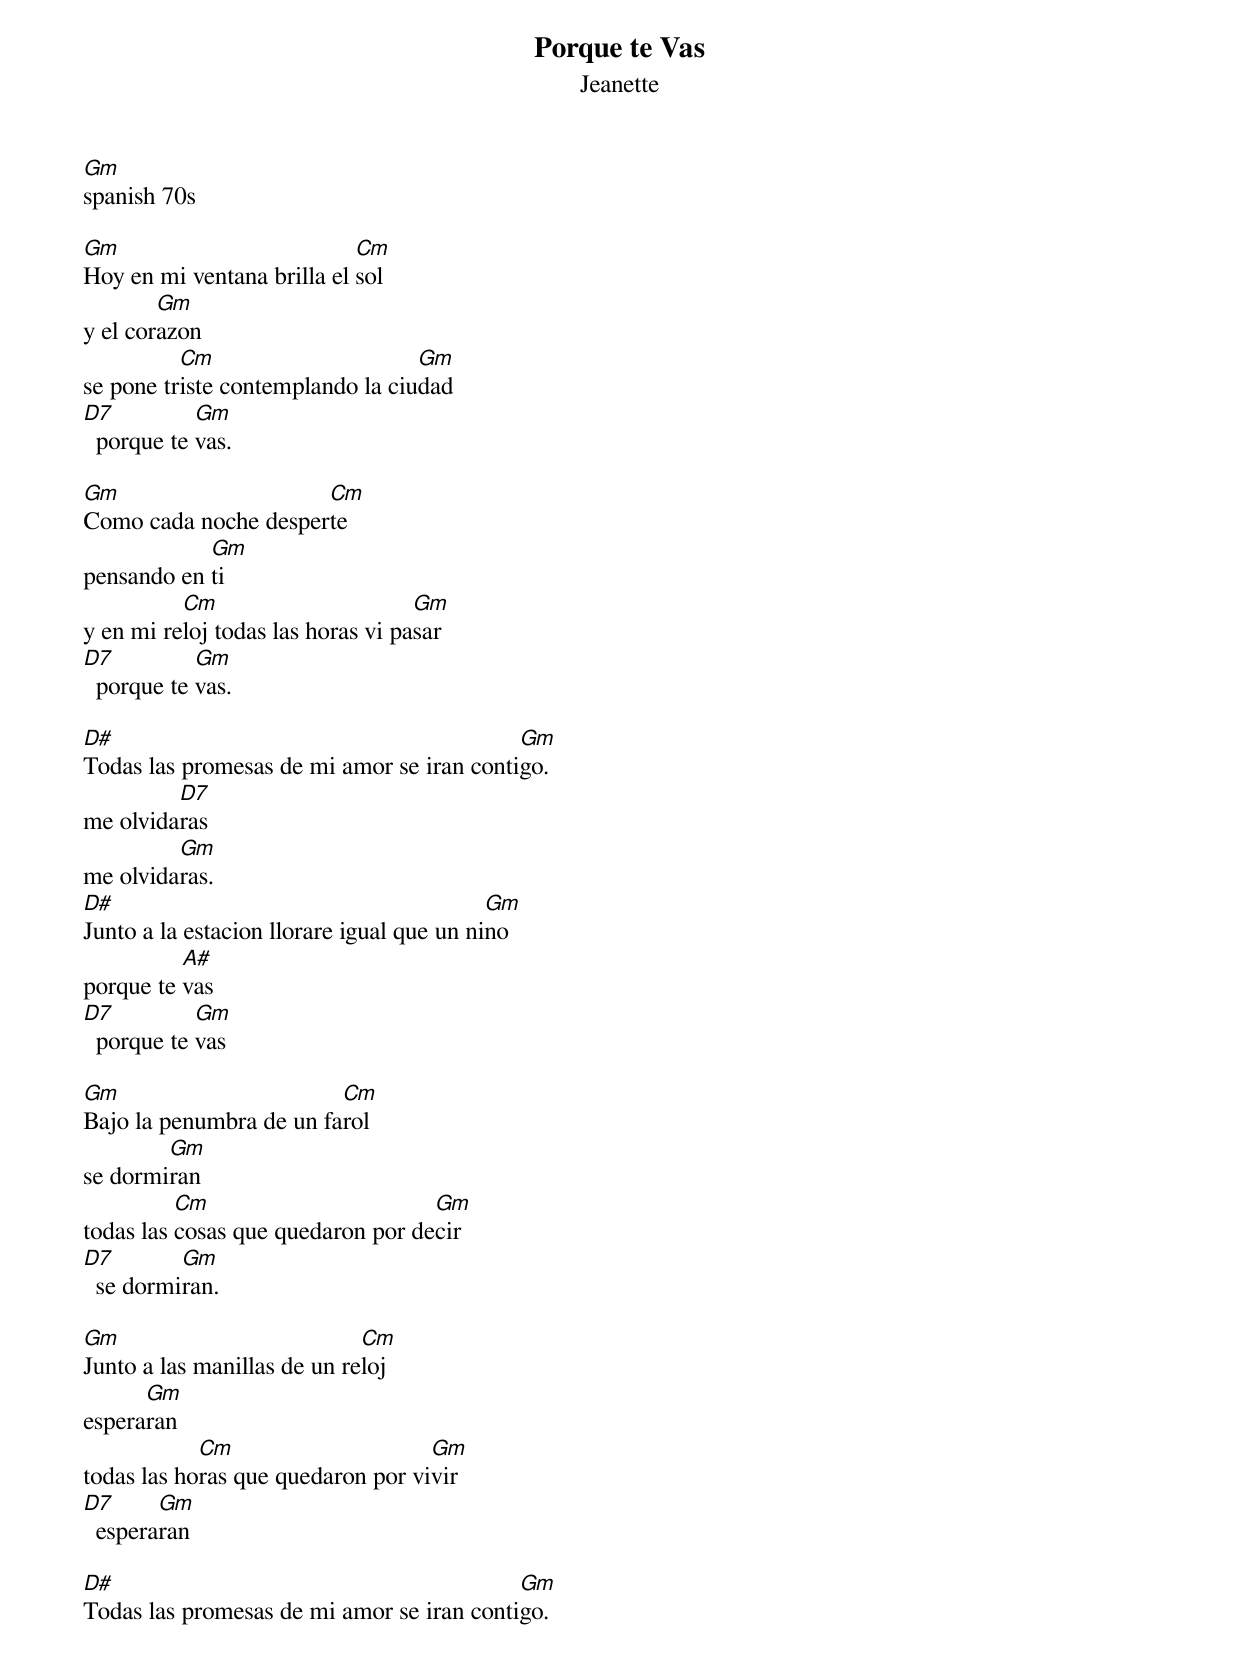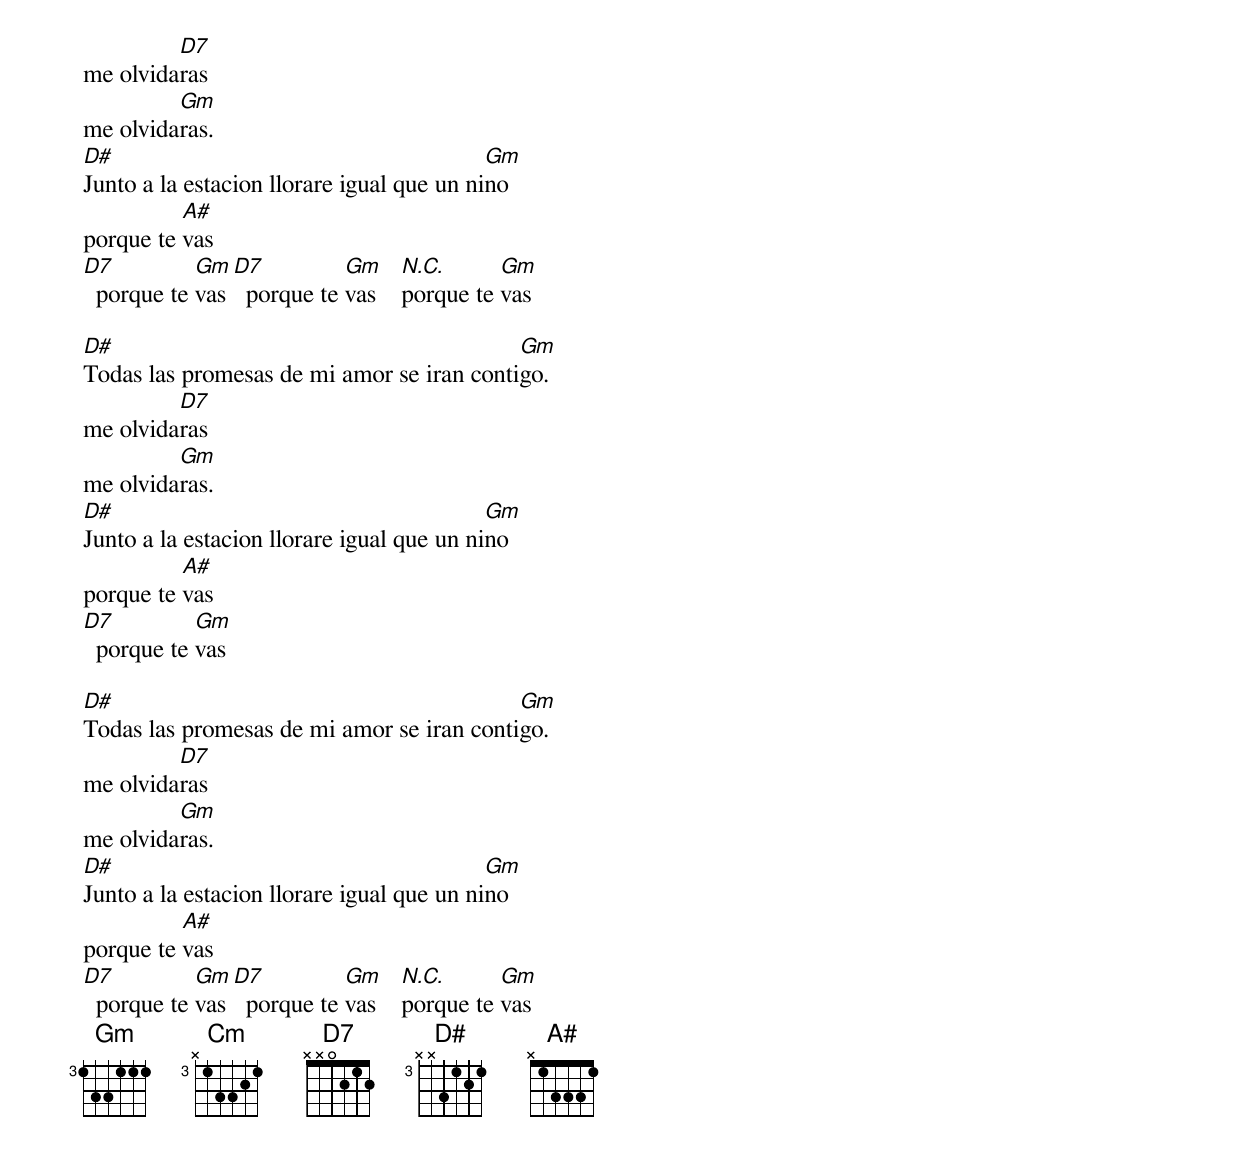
Porque te Vas
Jeanette
Gm
spanish 70s

Gm                          Cm
Hoy en mi ventana brilla el sol
        Gm
y el corazon
          Cm                      Gm
se pone triste contemplando la ciudad
D7          Gm
  porque te vas.

Gm                    Cm
Como cada noche desperte
            Gm
pensando en ti
          Cm                       Gm
y en mi reloj todas las horas vi pasar
D7          Gm
  porque te vas.

D#                                         Gm
Todas las promesas de mi amor se iran contigo.
         D7
me olvidaras
         Gm
me olvidaras.
D#                                         Gm
Junto a la estacion llorare igual que un nino
          A#
porque te vas
D7          Gm
  porque te vas

Gm                       Cm
Bajo la penumbra de un farol
        Gm
se dormiran
          Cm                       Gm
todas las cosas que quedaron por decir
D7        Gm
  se dormiran.

Gm                           Cm
Junto a las manillas de un reloj
      Gm
esperaran
            Cm                     Gm
todas las horas que quedaron por vivir
D7      Gm
  esperaran

D#                                         Gm
Todas las promesas de mi amor se iran contigo.
         D7
me olvidaras
         Gm
me olvidaras.
D#                                         Gm
Junto a la estacion llorare igual que un nino
          A#
porque te vas
D7          Gm  D7          Gm     N.C.      Gm
  porque te vas   porque te vas    porque te vas

D#                                         Gm
Todas las promesas de mi amor se iran contigo.
         D7
me olvidaras
         Gm
me olvidaras.
D#                                         Gm
Junto a la estacion llorare igual que un nino
          A#
porque te vas
D7          Gm
  porque te vas

D#                                         Gm
Todas las promesas de mi amor se iran contigo.
         D7
me olvidaras
         Gm
me olvidaras.
D#                                         Gm
Junto a la estacion llorare igual que un nino
          A#
porque te vas
D7          Gm  D7          Gm     N.C.      Gm
  porque te vas   porque te vas    porque te vas
